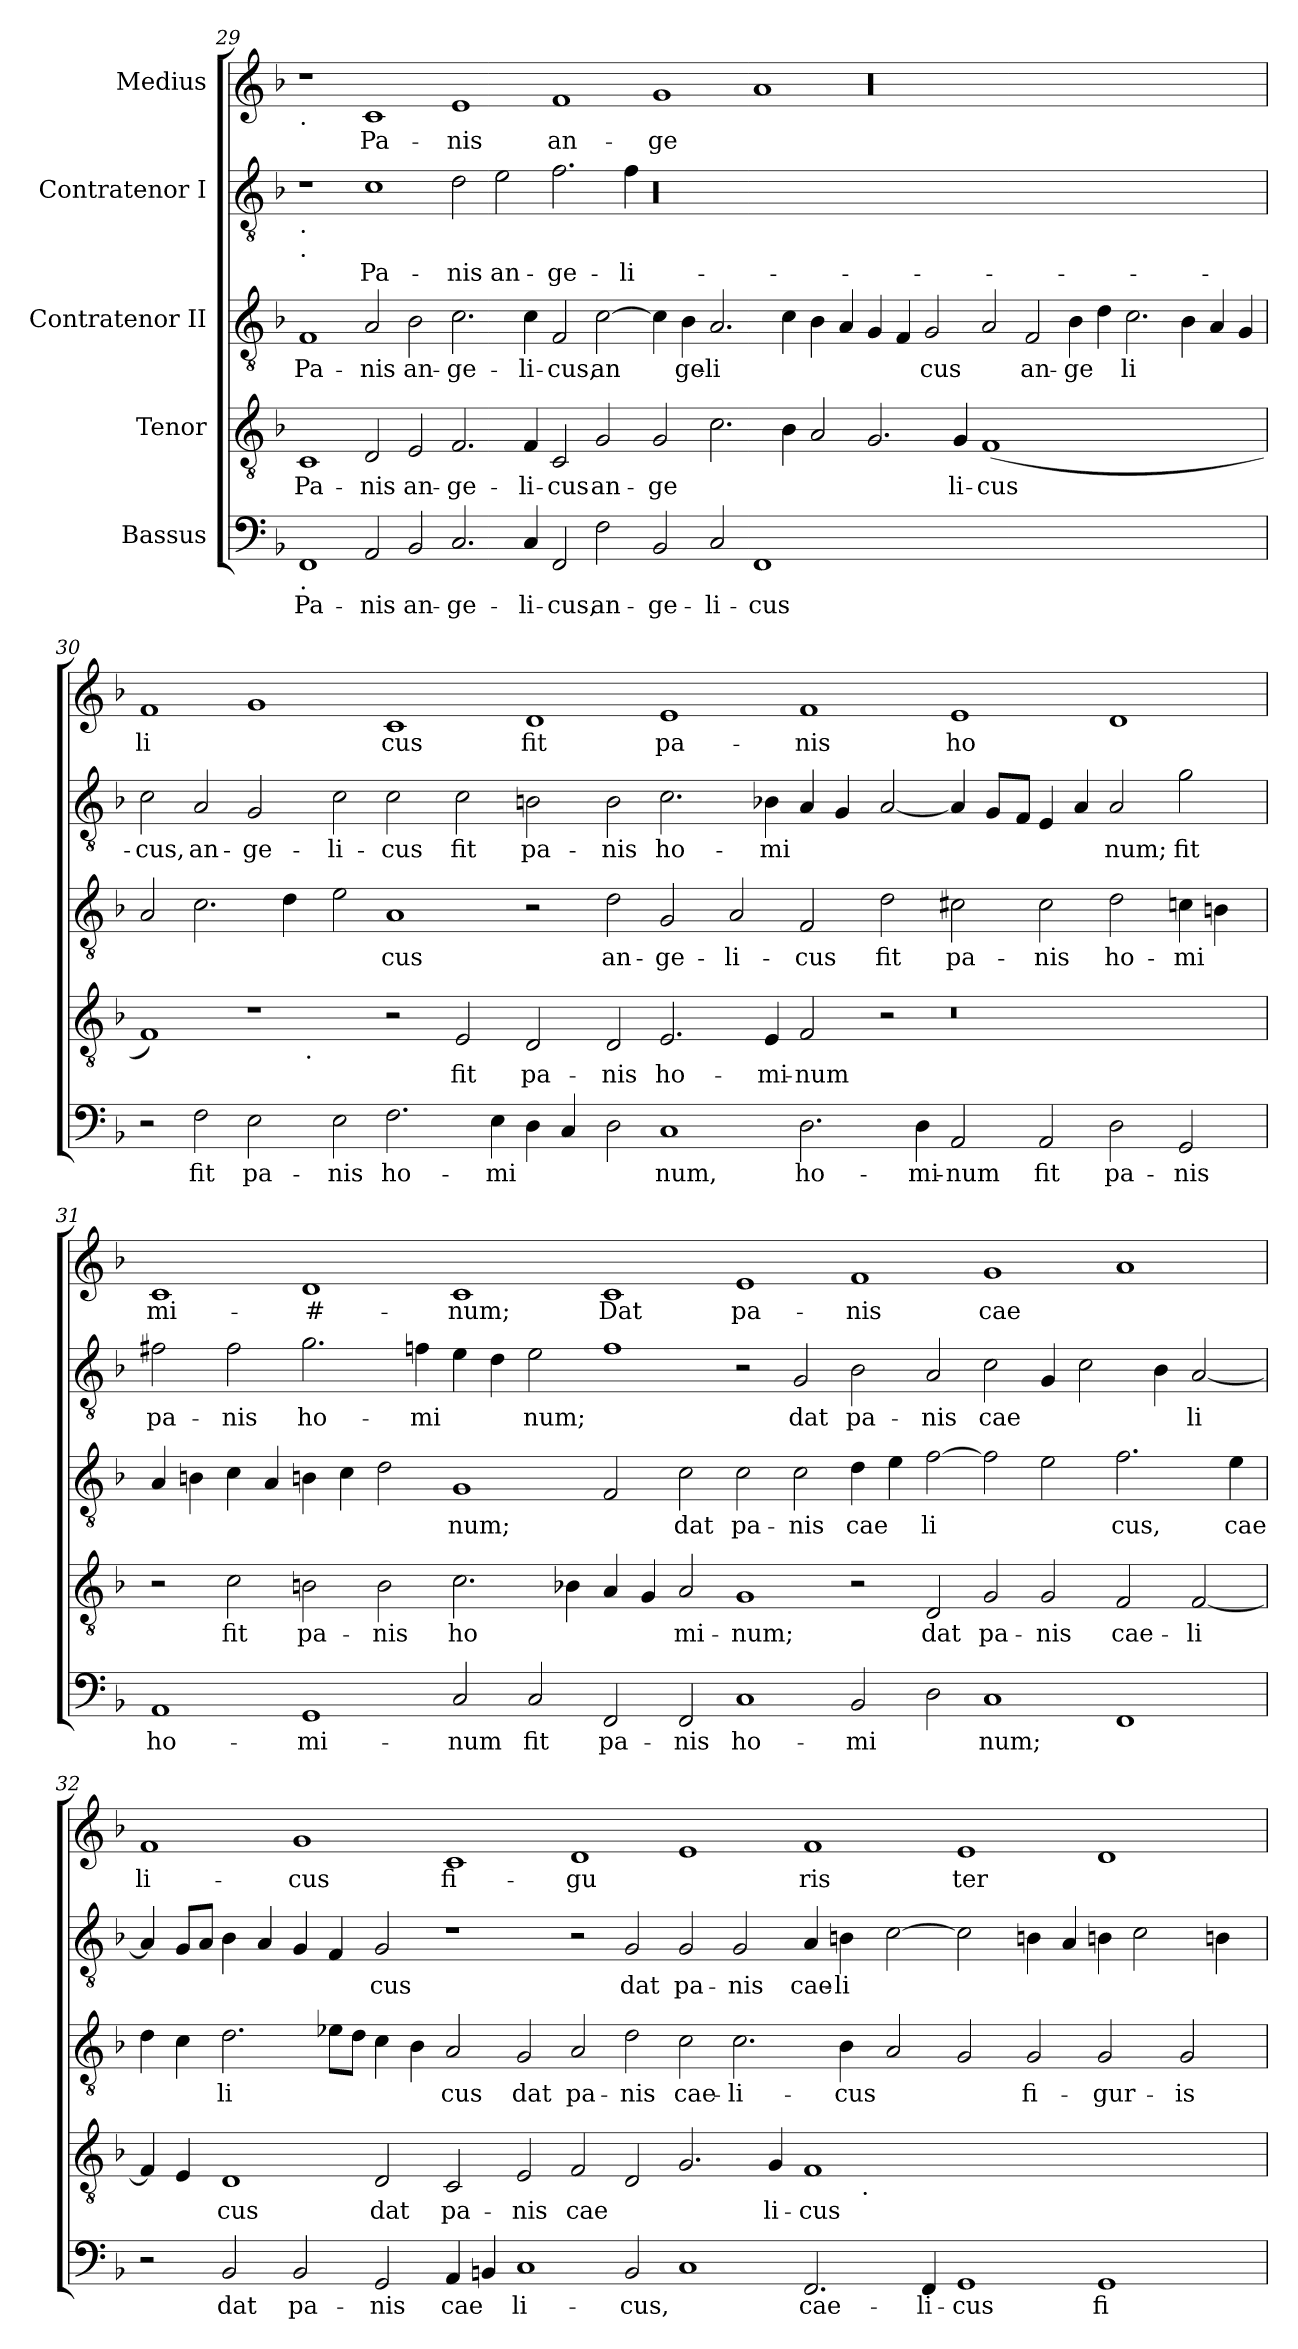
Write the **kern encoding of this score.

**kern	**text	**kern	**text	**kern	**text	**kern	**text	**kern	**text
*part5	*part5	*part4	*part4	*part3	*part3	*part2	*part2	*part1	*part1
*staff5	*staff5	*staff4	*staff4	*staff3	*staff3	*staff2	*staff2	*staff1	*staff1
*I"Bassus	*	*I"Tenor	*	*I"Contratenor II	*	*I"Contratenor I	*	*I"Medius	*
!!LO:LB:g=z
*clefF4	*	*clefGv2	*	*clefGv2	*	*clefGv2	*	*clefG2	*
*k[b-]	*	*k[b-]	*	*k[b-]	*	*k[b-]	*	*k[b-]	*
*F:	*	*F:	*	*F:	*	*F:	*	*F:	*
=29	=29	=29	=29	=29	=29	=29	=29	=29	=29
!	!	!	!	!	!	!	!	!LO:TX:b:t=.	!
!	!	!	!	!	!	!LO:TX:b:t=.	!	!	!
!	!	!	!	!	!	!LO:TX:b:t=.	!	!	!
!LO:TX:b:t=.	!	!	!	!	!	!	!	!	!
!	!LO:LY:b:cj	!	!LO:LY:b:cj	!	!LO:LY:b:cj	!	!	!	!
1FF	Pa-	1C	Pa-	1F	Pa-	1r	.	1r	.
!	!LO:LY:b:cj	!	!LO:LY:b:cj	!	!LO:LY:b:cj	!	!LO:LY:b:cj	!	!LO:LY:b:cj
2AA/	-nis	2D/	-nis	2A/	-nis	1c	Pa-	1c	Pa-
!	!LO:LY:b:cj	!	!LO:LY:b:cj	!	!LO:LY:b:cj	!	!	!	!
2BB-/	an-	2E/	an-	2B-\	an-	.	.	.	.
!	!LO:LY:b:cj	!	!LO:LY:b:cj	!	!LO:LY:b:cj	!	!LO:LY:b:cj	!	!LO:LY:b:cj
2.C/	-ge-	2.F/	-ge-	2.c\	-ge-	2d\	-nis	1e	-nis
!	!	!	!	!	!	!	!LO:LY:b:cj	!	!
.	.	.	.	.	.	2e\	an-	.	.
!	!LO:LY:b:cj	!	!LO:LY:b:cj	!	!LO:LY:b:cj	!	!	!	!
4C/	-li-	4F/	-li-	4c\	-li-	.	.	.	.
!	!LO:LY:b:cj	!	!LO:LY:b:cj	!	!LO:LY:b:cj	!	!LO:LY:b:cj	!	!LO:LY:b:cj
2FF/	-cus,	2C/	-cus	2F/	-cus,	2.f\	-ge-	1f	an-
!	!LO:LY:b:cj	!	!LO:LY:b:cj	!	!LO:LY:b:cj	!	!	!	!
2F\	an-	2G/	an-	[>2c\	an-	.	.	.	.
!	!	!	!	!	!	!	!LO:LY:b:cj	!	!
.	.	.	.	.	.	4f\	-li-	.	.
!	!LO:LY:b:cj	!	!LO:LY:b:cj	!	!LO:LY:b:cj	!	!	!	!LO:LY:b:cj
2BB-/	-ge-	2G/	-ge-	4c\]	--	00.r	.	1g	-ge-
!	!	!	!	!	!LO:LY:b:cj	!	!	!	!
.	.	.	.	4B-\	-ge-	.	.	.	.
!	!LO:LY:b:cj	!	!LO:LY:b:cj	!	!LO:LY:b:cj	!	!	!	!
2C/	-li-	2.c\	--	2.A/	-li-	.	.	.	.
!	!LO:LY:b:cj	!	!	!	!	!	!	!	!LO:LY:b:cj
1FF	-cus	.	.	.	.	.	.	1a	--
!	!	!	!LO:LY:b:cj	!	!LO:LY:b:cj	!	!	!	!
.	.	4B-\	--	4c\	--	.	.	.	.
!	!	!	!LO:LY:b:cj	!	!LO:LY:b:cj	!	!	!	!
.	.	2A/	--	4B-\	--	.	.	.	.
!	!	!	!	!	!LO:LY:b:cj	!	!	!	!
.	.	.	.	4A/	--	.	.	.	.
!	!	!	!LO:LY:b:cj	!	!LO:LY:b:cj	!	!	!	!
00ryy	.	2.G/	--	4G/	--	.	.	00r	.
!	!	!	!	!	!LO:LY:b:cj	!	!	!	!
.	.	.	.	4F/	--	.	.	.	.
!	!	!	!	!	!LO:LY:b:cj	!	!	!	!
.	.	.	.	2G/	-cus	.	.	.	.
!	!	!	!LO:LY:b:cj	!	!	!	!	!	!
.	.	4G/	-li-	.	.	.	.	.	.
!	!	!	!LO:LY:b:cj	!	!LO:LY:b:cj	!	!	!	!
.	.	(<1F	-cus	2A/	.	.	.	.	.
!	!	!	!	!	!LO:LY:b:cj	!	!	!	!
.	.	.	.	2F/	an-	.	.	.	.
!	!	!	!	!	!LO:LY:b:cj	!	!	!	!
.	.	0ryy	.	4B-\	-ge-	.	.	.	.
!	!	!	!	!	!LO:LY:b:cj	!	!	!	!
.	.	.	.	4d\	--	.	.	.	.
!	!	!	!	!	!LO:LY:b:cj	!	!	!	!
.	.	.	.	2.c\	-li-	.	.	.	.
!	!	!	!	!	!LO:LY:b:cj	!	!	!	!
.	.	.	.	4B-\	--	.	.	.	.
!	!	!	!	!	!LO:LY:b:cj	!	!	!	!
.	.	.	.	4A/	--	.	.	.	.
!	!	!	!	!	!LO:LY:b:cj	!	!	!	!
.	.	.	.	4G/	--	.	.	.	.
!!LO:PB:g=z
=30	=30	=30	=30	=30	=30	=30	=30	=30	=30
!	!	!	!LO:LY:b:cj	!	!LO:LY:b:cj	!	!LO:LY:b:cj	!	!LO:LY:b:cj
*	*	*^	*	*	*	*	*	*	*
2r	.	1F)	1ryy	.	2A/	--	2c\	-cus,	1f	-li-
!	!LO:LY:b:cj	!	!	!	!	!LO:LY:b:cj	!	!LO:LY:b:cj	!	!
2F\	fit	.	.	.	2.c\	--	2A/	an-	.	.
!	!LO:LY:b:cj	!	!	!	!	!	!	!LO:LY:b:cj	!	!LO:LY:b:cj
2E\	pa-	1r	4ryy	.	.	.	2G/	-ge-	1g	--
!	!	!	!	!	!	!LO:LY:b:cj	!	!	!	!
.	.	.	16ryy	.	4d\	--	.	.	.	.
.	.	.	64ryy	.	.	.	.	.	.	.
!	!	!	!LO:TX:b:t=.	!	!	!	!	!	!	!
.	.	.	1ryy	.	.	.	.	.	.	.
!	!LO:LY:b:cj	!	!	!	!	!LO:LY:b:cj	!	!LO:LY:b:cj	!	!
2E\	-nis	.	.	.	2e\	--	2c\	-li-	.	.
!	!LO:LY:b:cj	!	!	!	!	!LO:LY:b:cj	!	!LO:LY:b:cj	!	!LO:LY:b:cj
2.F\	ho-	2r	.	.	1A	-cus	2c\	-cus	1c	-cus
.	.	.	1ryy	.	.	.	.	.	.	.
!	!	!	!	!LO:LY:b:cj	!	!	!	!LO:LY:b:cj	!	!
.	.	2E/	.	fit	.	.	2c\	fit	.	.
!	!LO:LY:b:cj	!	!	!	!	!	!	!	!	!
4E\	-mi-	.	.	.	.	.	.	.	.	.
!	!LO:LY:b:cj	!	!	!LO:LY:b:cj	!	!	!	!LO:LY:b:cj	!	!LO:LY:b:cj
4D\	--	2D/	.	pa-	2r	.	2Bn\	pa-	1d	fit
!	!LO:LY:b:cj	!	!	!	!	!	!	!	!	!
4C/	--	.	.	.	.	.	.	.	.	.
.	.	.	1ryy	.	.	.	.	.	.	.
!	!LO:LY:b:cj	!	!	!LO:LY:b:cj	!	!LO:LY:b:cj	!	!LO:LY:b:cj	!	!
2D\	--	2D/	.	-nis	2d\	an-	2B\	-nis	.	.
!	!LO:LY:b:cj	!	!	!LO:LY:b:cj	!	!LO:LY:b:cj	!	!LO:LY:b:cj	!	!LO:LY:b:cj
1C	-num,	2.E/	.	ho-	2G/	-ge-	2.c\	ho-	1e	pa-
.	.	.	1ryy	.	.	.	.	.	.	.
!	!	!	!	!	!	!LO:LY:b:cj	!	!	!	!
.	.	.	.	.	2A/	-li-	.	.	.	.
!	!	!	!	!LO:LY:b:cj	!	!	!	!LO:LY:b:cj	!	!
.	.	4E/	.	-mi-	.	.	4B-\	-mi-	.	.
!	!LO:LY:b:cj	!	!	!LO:LY:b:cj	!	!LO:LY:b:cj	!	!LO:LY:b:cj	!	!LO:LY:b:cj
2.D\	ho-	2F/	.	-num	2F/	-cus	4A/	--	1f	-nis
!	!	!	!	!	!	!	!	!LO:LY:b:cj	!	!
.	.	.	.	.	.	.	4G/	--	.	.
.	.	.	1ryy	.	.	.	.	.	.	.
!	!	!	!	!	!	!LO:LY:b:cj	!	!LO:LY:b:cj	!	!
.	.	2r	.	.	2d\	fit	[<2A/	--	.	.
!	!LO:LY:b:cj	!	!	!	!	!	!	!	!	!
4D\	-mi-	.	.	.	.	.	.	.	.	.
!	!LO:LY:b:cj	!	!	!	!	!LO:LY:b:cj	!	!LO:LY:b:cj	!	!LO:LY:b:cj
2AA/	-num	0r	.	.	2c#X\	pa-	4A/]	--	1e	ho-
!	!	!	!	!	!	!	!	!LO:LY:b:cj	!	!
.	.	.	.	.	.	.	8G/L	--	.	.
.	.	.	1ryy	.	.	.	.	.	.	.
!	!	!	!	!	!	!	!	!LO:LY:b:cj	!	!
.	.	.	.	.	.	.	8F/J	--	.	.
!	!LO:LY:b:cj	!	!	!	!	!LO:LY:b:cj	!	!LO:LY:b:cj	!	!
2AA/	fit	.	.	.	2c#\	-nis	4E/	--	.	.
!	!	!	!	!	!	!	!	!LO:LY:b:cj	!	!
.	.	.	.	.	.	.	4A/	--	.	.
!	!LO:LY:b:cj	!	!	!	!	!LO:LY:b:cj	!	!LO:LY:b:cj	!	!LO:LY:b:cj
2D\	pa-	.	.	.	2d\	ho-	2A/	-num;	1d	--
.	.	.	2ryy	.	.	.	.	.	.	.
!	!LO:LY:b:cj	!	!	!	!	!LO:LY:b:cj	!	!LO:LY:b:cj	!	!
2GG/	-nis	.	.	.	4c\	-mi-	2g\	fit	.	.
!	!	!	!	!	!	!LO:LY:b:cj	!	!	!	!
.	.	.	.	.	4Bn\	--	.	.	.	.
.	.	.	8ryy	.	.	.	.	.	.	.
.	.	.	32.ryy	.	.	.	.	.	.	.
!!LO:PB:g=z
=31	=31	=31	=31	=31	=31	=31	=31	=31	=31	=31
!	!LO:LY:b:cj	!	!	!	!	!LO:LY:b:cj	!	!LO:LY:b:cj	!	!LO:LY:b:cj
*	*	*v	*v	*	*	*	*	*	*	*
1AA	ho-	2r	.	4A/	--	2f#X\	pa-	1c	-mi-
!	!	!	!	!	!LO:LY:b:cj	!	!	!	!
.	.	.	.	4Bn\	--	.	.	.	.
!	!	!	!LO:LY:b:cj	!	!LO:LY:b:cj	!	!LO:LY:b:cj	!	!
.	.	2c\	fit	4c\	--	2f#\	-nis	.	.
!	!	!	!	!	!LO:LY:b:cj	!	!	!	!
.	.	.	.	4A/	--	.	.	.	.
!	!LO:LY:b:cj	!	!LO:LY:b:cj	!	!LO:LY:b:cj	!	!LO:LY:b:cj	!	!LO:LY:b:cj
1GG	-mi-	2Bn\	pa-	4Bn\	--	2.g\	ho-	1d	-#-
!	!	!	!	!	!LO:LY:b:cj	!	!	!	!
.	.	.	.	4c\	--	.	.	.	.
!	!	!	!LO:LY:b:cj	!	!LO:LY:b:cj	!	!	!	!
.	.	2B\	-nis	2d\	--	.	.	.	.
!	!	!	!	!	!	!	!LO:LY:b:cj	!	!
.	.	.	.	.	.	4f\	-mi-	.	.
!	!LO:LY:b:cj	!	!LO:LY:b:cj	!	!LO:LY:b:cj	!	!LO:LY:b:cj	!	!LO:LY:b:cj
2C/	-num	2.c\	ho-	1G	-num;	4e\	--	1c	-num;
!	!	!	!	!	!	!	!LO:LY:b:cj	!	!
.	.	.	.	.	.	4d\	--	.	.
!	!LO:LY:b:cj	!	!	!	!	!	!LO:LY:b:cj	!	!
2C/	fit	.	.	.	.	2e\	-num;	.	.
!	!	!	!LO:LY:b:cj	!	!	!	!	!	!
.	.	4B-X\	--	.	.	.	.	.	.
!	!LO:LY:b:cj	!	!LO:LY:b:cj	!	!LO:LY:b:cj	!	!LO:LY:b:cj	!	!LO:LY:b:cj
2FF/	pa-	4A/	--	2F/	.	1f	.	1c	Dat
!	!	!	!LO:LY:b:cj	!	!	!	!	!	!
.	.	4G/	--	.	.	.	.	.	.
!	!LO:LY:b:cj	!	!LO:LY:b:cj	!	!LO:LY:b:cj	!	!	!	!
2FF/	-nis	2A/	-mi-	2c\	dat	.	.	.	.
!	!LO:LY:b:cj	!	!LO:LY:b:cj	!	!LO:LY:b:cj	!	!	!	!LO:LY:b:cj
1C	ho-	1G	-num;	2c\	pa-	2r	.	1e	pa-
!	!	!	!	!	!LO:LY:b:cj	!	!LO:LY:b:cj	!	!
.	.	.	.	2c\	-nis	2G/	dat	.	.
!	!LO:LY:b:cj	!	!	!	!LO:LY:b:cj	!	!LO:LY:b:cj	!	!LO:LY:b:cj
2BB-/	-mi-	2r	.	4d\	cae-	2B-\	pa-	1f	-nis
!	!	!	!	!	!LO:LY:b:cj	!	!	!	!
.	.	.	.	4e\	--	.	.	.	.
!	!LO:LY:b:cj	!	!LO:LY:b:cj	!	!LO:LY:b:cj	!	!LO:LY:b:cj	!	!
2D\	--	2D/	dat	[>2f\	-li-	2A/	-nis	.	.
!	!LO:LY:b:cj	!	!LO:LY:b:cj	!	!LO:LY:b:cj	!	!LO:LY:b:cj	!	!LO:LY:b:cj
1C	-num;	2G/	pa-	2f\]	--	2c\	cae-	1g	cae-
!	!	!	!LO:LY:b:cj	!	!LO:LY:b:cj	!	!LO:LY:b:cj	!	!
.	.	2G/	-nis	2e\	--	4G/	--	.	.
!	!	!	!	!	!	!	!LO:LY:b:cj	!	!
.	.	.	.	.	.	2c\	--	.	.
!	!LO:LY:b:cj	!	!LO:LY:b:cj	!	!LO:LY:b:cj	!	!	!	!LO:LY:b:cj
1FF	.	2F/	cae-	2.f\	-cus,	.	.	1a	--
!	!	!	!	!	!	!	!LO:LY:b:cj	!	!
.	.	.	.	.	.	4B-\	--	.	.
!	!	!	!LO:LY:b:cj	!	!	!	!LO:LY:b:cj	!	!
.	.	[<2F/	-li-	.	.	[<2A/	-li-	.	.
!	!	!	!	!	!LO:LY:b:cj	!	!	!	!
.	.	.	.	4e\	cae-	.	.	.	.
!!LO:LB:g=z
=32	=32	=32	=32	=32	=32	=32	=32	=32	=32
!	!	!	!LO:LY:b:cj	!	!LO:LY:b:cj	!	!LO:LY:b:cj	!	!LO:LY:b:cj
*	*	*^	*	*	*	*	*	*	*
2r	.	4F/]	1ryy	--	4d\	--	4A/]	--	1f	-li-
!	!	!	!	!LO:LY:b:cj	!	!LO:LY:b:cj	!	!LO:LY:b:cj	!	!
.	.	4E/	.	--	4c\	--	8G/L	--	.	.
!	!	!	!	!	!	!	!	!LO:LY:b:cj	!	!
.	.	.	.	.	.	.	8A/J	--	.	.
!	!LO:LY:b:cj	!	!	!LO:LY:b:cj	!	!LO:LY:b:cj	!	!LO:LY:b:cj	!	!
2BB-/	dat	1D	.	-cus	2.d\	-li-	4B-\	--	.	.
!	!	!	!	!	!	!	!	!LO:LY:b:cj	!	!
.	.	.	.	.	.	.	4A/	--	.	.
!	!LO:LY:b:cj	!	!	!	!	!	!	!LO:LY:b:cj	!	!LO:LY:b:cj
2BB-/	pa-	.	1ryy	.	.	.	4G/	--	1g	-cus
!	!	!	!	!	!	!LO:LY:b:cj	!	!LO:LY:b:cj	!	!
.	.	.	.	.	8e-X\L	--	4F/	--	.	.
!	!	!	!	!	!	!LO:LY:b:cj	!	!	!	!
.	.	.	.	.	8d\J	--	.	.	.	.
!	!LO:LY:b:cj	!	!	!LO:LY:b:cj	!	!LO:LY:b:cj	!	!LO:LY:b:cj	!	!
2GG/	-nis	2D/	.	dat	4c\	--	2G/	-cus	.	.
!	!	!	!	!	!	!LO:LY:b:cj	!	!	!	!
.	.	.	.	.	4B-\	--	.	.	.	.
!	!LO:LY:b:cj	!	!	!LO:LY:b:cj	!	!LO:LY:b:cj	!	!	!	!LO:LY:b:cj
4AA/	cae-	2C/	1ryy	pa-	2A/	-cus	1r	.	1c	fi-
!	!LO:LY:b:cj	!	!	!	!	!	!	!	!	!
4BBn/	--	.	.	.	.	.	.	.	.	.
!	!LO:LY:b:cj	!	!	!LO:LY:b:cj	!	!LO:LY:b:cj	!	!	!	!
1C	-li-	2E/	.	-nis	2G/	dat	.	.	.	.
!	!	!	!	!LO:LY:b:cj	!	!LO:LY:b:cj	!	!	!	!LO:LY:b:cj
.	.	2F/	1ryy	cae-	2A/	pa-	2r	.	1d	-gu-
!	!LO:LY:b:cj	!	!	!LO:LY:b:cj	!	!LO:LY:b:cj	!	!LO:LY:b:cj	!	!
2BB/	-cus,	2D/	.	--	2d\	-nis	2G/	dat	.	.
!	!LO:LY:b:cj	!	!	!LO:LY:b:cj	!	!LO:LY:b:cj	!	!LO:LY:b:cj	!	!LO:LY:b:cj
1C	.	2.G/	1ryy	--	2c\	cae-	2G/	pa-	1e	--
!	!	!	!	!	!	!LO:LY:b:cj	!	!LO:LY:b:cj	!	!
.	.	.	.	.	2.c\	-li-	2G/	-nis	.	.
!	!	!	!	!LO:LY:b:cj	!	!	!	!	!	!
.	.	4G/	.	-li-	.	.	.	.	.	.
!	!LO:LY:b:cj	!	!	!LO:LY:b:cj	!	!	!	!LO:LY:b:cj	!	!LO:LY:b:cj
2.FF/	cae-	1F	4ryy	-cus	.	.	4A/	cae-	1f	-ris
!	!	!	!	!	!	!LO:LY:b:cj	!	!LO:LY:b:cj	!	!
.	.	.	16..ryy	.	4B-\	-cus	4Bn\	-li-	.	.
!	!	!	!LO:TX:b:t=.	!	!	!	!	!	!	!
.	.	.	1ryy	.	.	.	.	.	.	.
!	!	!	!	!	!	!LO:LY:b:cj	!	!LO:LY:b:cj	!	!
.	.	.	.	.	2A/	.	[>2c\	--	.	.
!	!LO:LY:b:cj	!	!	!	!	!	!	!	!	!
4FF/	-li-	.	.	.	.	.	.	.	.	.
!	!LO:LY:b:cj	!	!	!	!	!LO:LY:b:cj	!	!LO:LY:b:cj	!	!LO:LY:b:cj
1GG	-cus	0ryy	.	.	2G/	.	2c\]	--	1e	ter-
.	.	.	1ryy	.	.	.	.	.	.	.
!	!	!	!	!	!	!LO:LY:b:cj	!	!LO:LY:b:cj	!	!
.	.	.	.	.	2G/	fi-	4Bn\	--	.	.
!	!	!	!	!	!	!	!	!LO:LY:b:cj	!	!
.	.	.	.	.	.	.	4A/	--	.	.
!	!LO:LY:b:cj	!	!	!	!	!LO:LY:b:cj	!	!LO:LY:b:cj	!	!LO:LY:b:cj
1GG	fi-	.	.	.	2G/	-gur-	4Bn\	--	1d	--
!	!	!	!	!	!	!	!	!LO:LY:b:cj	!	!
.	.	.	.	.	.	.	2c\	--	.	.
.	.	.	2ryy	.	.	.	.	.	.	.
!	!	!	!	!	!	!LO:LY:b:cj	!	!	!	!
.	.	.	.	.	2G/	-is	.	.	.	.
!	!	!	!	!	!	!	!	!LO:LY:b:cj	!	!
.	.	.	.	.	.	.	4Bn\	--	.	.
.	.	.	8ryy	.	.	.	.	.	.	.
.	.	.	64ryy	.	.	.	.	.	.	.
*	*	*v	*v	*	*	*	*	*	*	*
=	=	=	=	=	=	=	=	=	=
*-	*-	*-	*-	*-	*-	*-	*-	*-	*-
